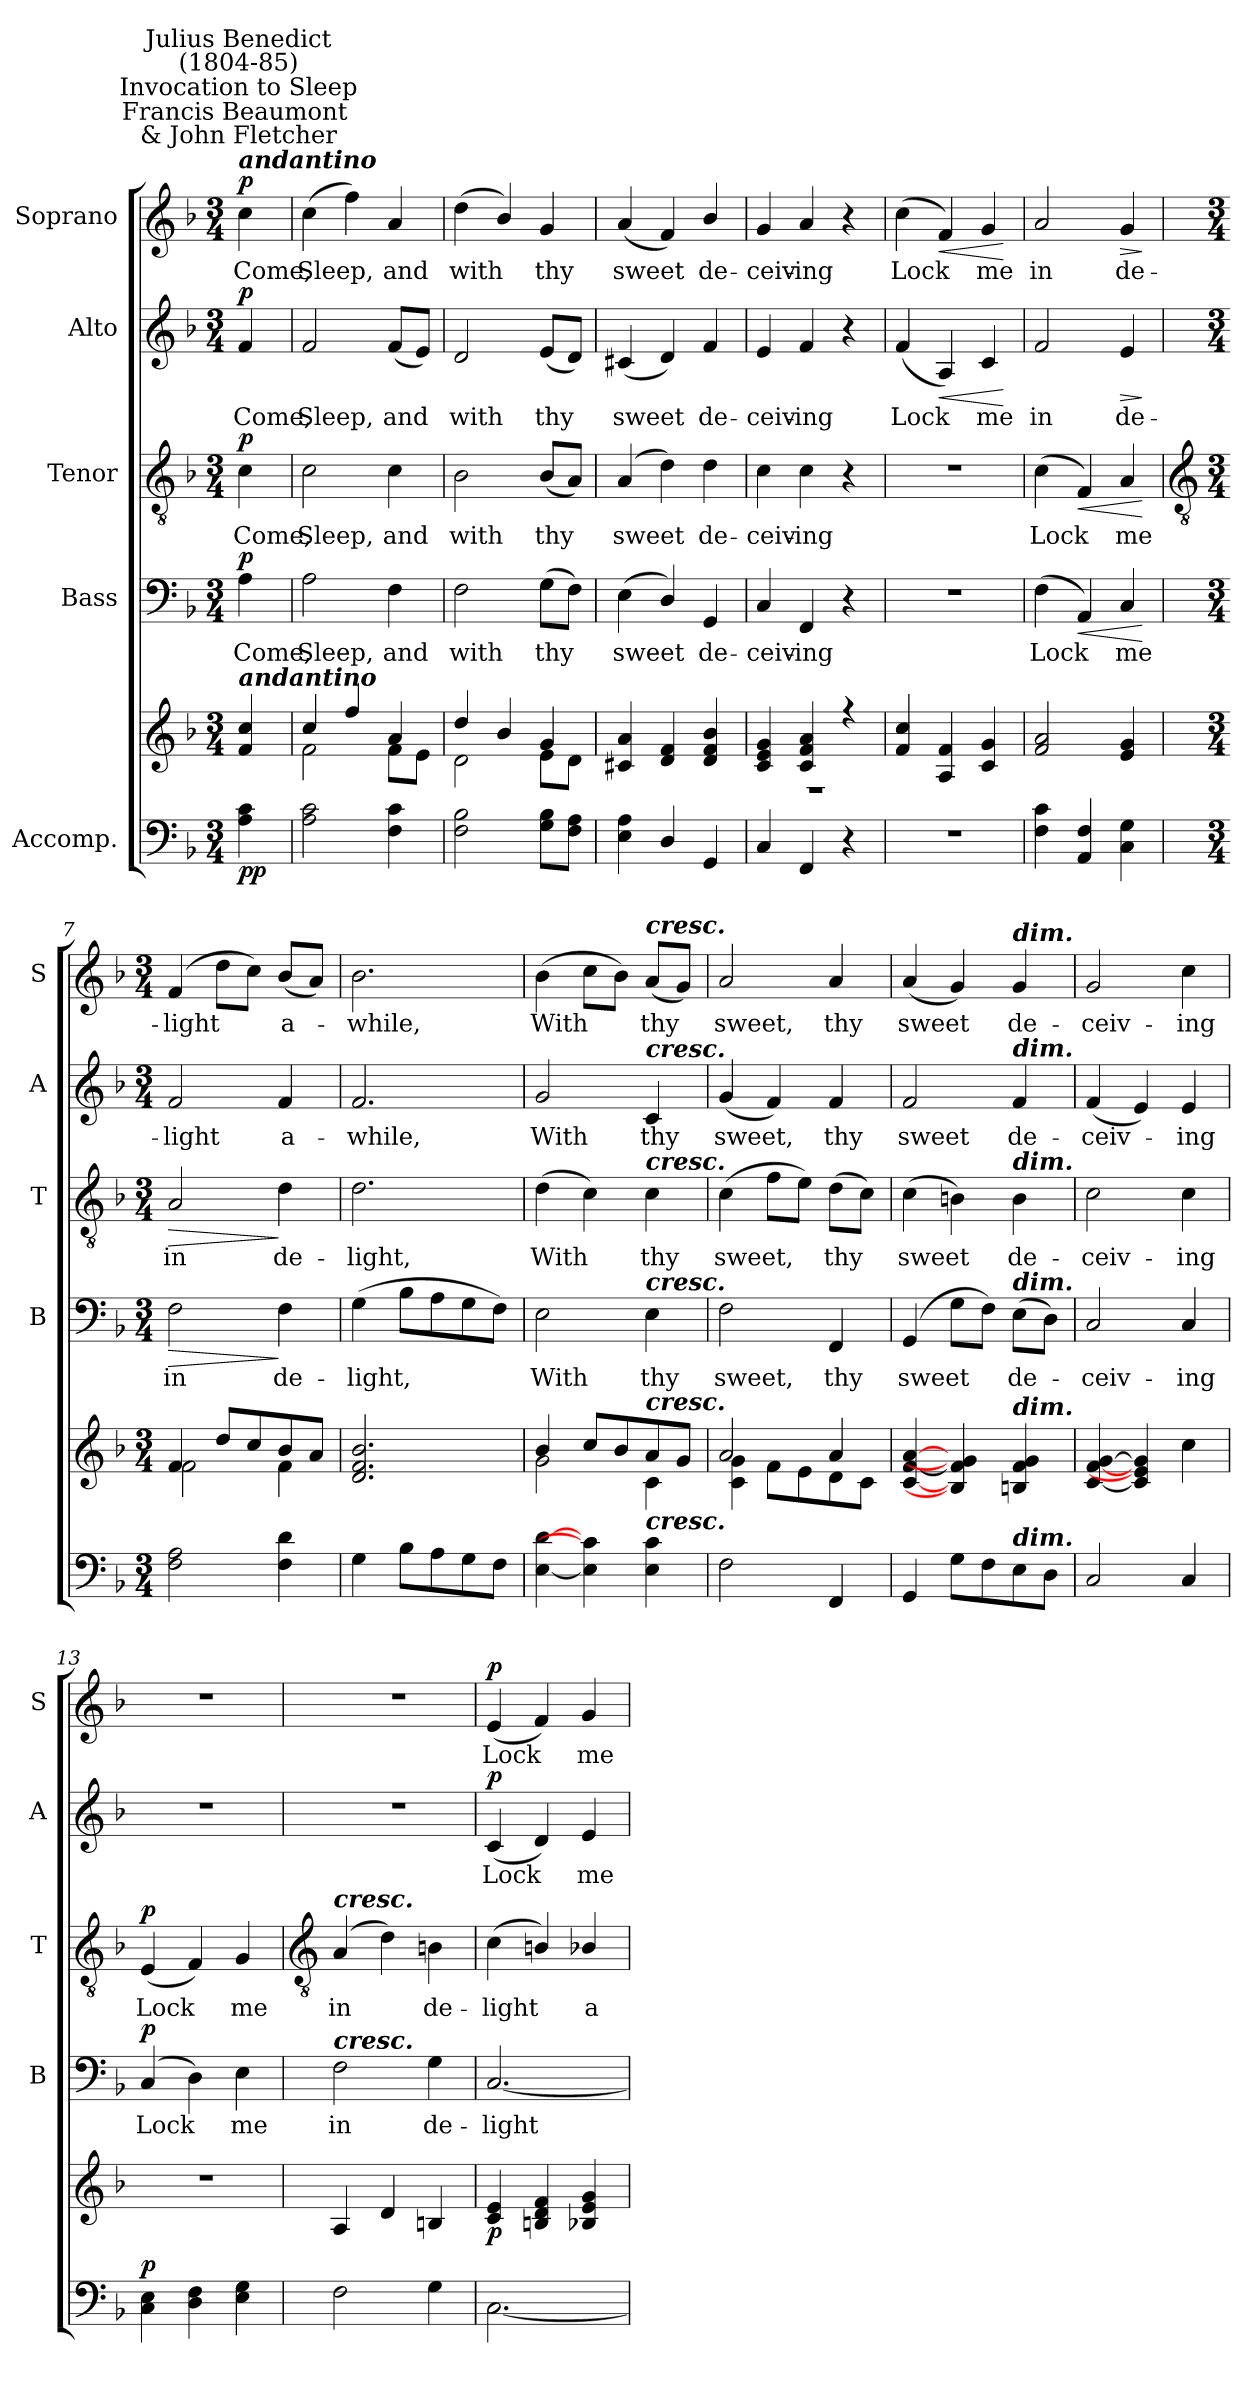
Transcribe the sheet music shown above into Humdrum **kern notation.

**kern	**kern	**dynam	**kern	**text	**dynam	**kern	**text	**dynam	**kern	**text	**dynam	**kern	**text	**dynam
*part5	*part5	*part5	*part4	*part4	*part4	*part3	*part3	*part3	*part2	*part2	*part2	*part1	*part1	*part1
*staff6	*staff5	*staff5/6	*staff4	*staff4	*staff4	*staff3	*staff3	*staff3	*staff2	*staff2	*staff2	*staff1	*staff1	*staff1
*I"Accomp.	*	*	*I"Bass	*	*	*I"Tenor	*	*	*I"Alto	*	*	*I"Soprano	*	*
*	*	*	*I'B	*	*	*I'T	*	*	*I'A	*	*	*I'S	*	*
*clefF4	*clefG2	*	*clefF4	*	*	*clefGv2	*	*	*clefG2	*	*	*clefG2	*	*
*k[b-]	*k[b-]	*	*k[b-]	*	*	*k[b-]	*	*	*k[b-]	*	*	*k[b-]	*	*
*F:	*F:	*	*F:	*	*	*F:	*	*	*F:	*	*	*F:	*	*
*M3/4	*M3/4	*	*M3/4	*	*	*M3/4	*	*	*M3/4	*	*	*M3/4	*	*
*MM108	*MM108	*	*MM108	*	*	*MM108	*	*	*MM108	*	*	*MM108	*	*
=	=	=	=	=	=	=	=	=	=	=	=	=	=	=
*	*^	*	*	*	*	*	*	*	*	*	*	*	*	*
!	!	!	!	!	!	!	!	!	!	!	!	!	!LO:TX:a:Bi:t=andantino	!	!
!	!	!	!	!	!	!	!	!	!	!	!	!	!LO:TX:a:cj:t=Francis Beaumont \n& John Fletcher	!	!
!	!	!	!	!	!	!	!	!	!	!	!	!	!LO:TX:a:cj:t=Invocation to Sleep	!	!
!	!	!	!	!	!	!	!	!	!	!	!	!	!LO:TX:a:cj:t=Julius Benedict\n(1804-85)	!	!
!	!LO:TX:a:Bi:t=andantino	!	!	!	!	!	!	!	!	!	!	!	!	!	!
!	!	!	!LO:DY:b=2	!	!LO:LY:b	!	!	!LO:LY:b	!	!	!LO:LY:b	!	!	!LO:LY:b	!
!	!	!	!LO:DY:n=1:b	!	!	!LO:DY:b	!	!	!LO:DY:b	!	!	!LO:DY:b	!	!	!LO:DY:b
4A 4c	4f 4cc	4ryy	p p	4A	Come,	p	4c	Come,	p	4f	Come,	p	4cc	Come,	p
=1	=1	=1	=1	=1	=1	=1	=1	=1	=1	=1	=1	=1	=1	=1	=1
!	!	!	!	!	!LO:LY:b	!	!	!LO:LY:b	!	!	!LO:LY:b	!	!	!LO:LY:b	!
2A 2c	4cc/	2f\	.	2A	Sleep,	.	2c	Sleep,	.	2f	Sleep,	.	(>4cc	Sleep,	.
.	4ff/	.	.	.	.	.	.	.	.	.	.	.	4ff)	.	.
!	!	!	!	!	!LO:LY:b	!	!	!LO:LY:b	!	!	!LO:LY:b	!	!	!LO:LY:b	!
4F 4c	4a	8f\L	.	4F	and	.	4c	and	.	(<8fL	and	.	4a	and	.
.	.	8e\J	.	.	.	.	.	.	.	8eJ)	.	.	.	.	.
=2	=2	=2	=2	=2	=2	=2	=2	=2	=2	=2	=2	=2	=2	=2	=2
!	!	!	!	!	!LO:LY:b	!	!	!LO:LY:b	!	!	!LO:LY:b	!	!	!LO:LY:b	!
2F 2B-	4dd/	2d\	.	2F	with	.	2B-	with	.	2d	with	.	(<4dd	with	.
.	4b-/	.	.	.	.	.	.	.	.	.	.	.	4b-/)	.	.
!	!	!	!	!	!LO:LY:b	!	!	!LO:LY:b	!	!	!LO:LY:b	!	!	!LO:LY:b	!
8G 8B-L	4g	8e\L	.	(>8GL	thy	.	(<8B-L	thy	.	(<8eL	thy	.	4g	thy	.
8F 8AJ	.	8d\J	.	8FJ)	.	.	8AJ)	.	.	8dJ)	.	.	.	.	.
=3	=3	=3	=3	=3	=3	=3	=3	=3	=3	=3	=3	=3	=3	=3	=3
!	!	!LO:N:vis=1	!	!	!LO:LY:b	!	!	!LO:LY:b	!	!	!LO:LY:b	!	!	!LO:LY:b	!
4E 4A	4c#X 4a	2.ryy	.	(<4E	sweet	.	(<4A	sweet	.	(<4c#X	sweet	.	(<4a	sweet	.
4D/	4d 4f	.	.	4D/)	.	.	4d)	.	.	4d)	.	.	4f)	.	.
!	!	!	!	!	!LO:LY:b	!	!	!LO:LY:b	!	!	!LO:LY:b	!	!	!LO:LY:b	!
4GG	4d/ 4f/ 4b-/	.	.	4GG	de-	.	4d	de-	.	4f	de-	.	4b-/	de-	.
=4	=4	=4	=4	=4	=4	=4	=4	=4	=4	=4	=4	=4	=4	=4	=4
!	!	!LO:N:vis=1	!	!	!LO:LY:b	!	!	!LO:LY:b	!	!	!LO:LY:b	!	!	!LO:LY:b	!
4C	4c 4e 4g	2.r	.	4C	-ceiv-	.	4c	-ceiv-	.	4e	-ceiv-	.	4g	-ceiv-	.
!	!	!	!	!	!LO:LY:b	!	!	!LO:LY:b	!	!	!LO:LY:b	!	!	!LO:LY:b	!
4FF	4c 4f 4a	.	.	4FF	-ing	.	4c	-ing	.	4f	-ing	.	4a	-ing	.
4r	4r	.	.	4r	.	.	4r	.	.	4r	.	.	4r	.	.
=5	=5	=5	=5	=5	=5	=5	=5	=5	=5	=5	=5	=5	=5	=5	=5
!LO:N:vis=1	!	!LO:N:vis=1	!	!LO:N:vis=1	!	!	!LO:N:vis=1	!	!	!	!LO:LY:b	!	!	!LO:LY:b	!
2.r	4f 4cc	2.ryy	.	2.r	.	.	2.r	.	.	(4f	Lock	.	(<4cc	Lock	.
!	!	!	!	!	!	!	!	!	!	!	!	!LO:HP:b	!	!	!LO:HP:b
.	4A 4f	.	.	.	.	.	.	.	.	4A)	.	<	4f)	.	<
!	!	!	!	!	!	!	!	!	!	!	!LO:LY:b	!	!	!LO:LY:b	!
.	4c 4g	.	.	.	.	.	.	.	.	4c	me	.	4g	me	.
*	*v	*v	*	*	*	*	*	*	*	*	*	*	*	*	*
.	.	.	.	.	.	.	.	.	.	.	[	.	.	[
=6	=6	=6	=6	=6	=6	=6	=6	=6	=6	=6	=6	=6	=6	=6
*	*^	*	*	*	*	*	*	*	*	*	*	*	*	*
!	!	!LO:N:vis=1	!	!	!LO:LY:b	!	!	!LO:LY:b	!	!	!LO:LY:b	!	!	!LO:LY:b	!
4F 4c	2f 2a	2.ryy	.	(4F	Lock	.	(<4c	Lock	.	2f	in	.	2a	in	.
!	!	!	!	!	!	!LO:HP:b	!	!	!LO:HP:b	!	!	!	!	!	!
4AA 4F	.	.	.	4AA)	.	<	4F)	.	<	.	.	.	.	.	.
!	!	!	!	!	!LO:LY:b	!	!	!LO:LY:b	!	!	!LO:LY:b	!LO:HP:b	!	!LO:LY:b	!LO:HP:b
4C 4G	4e 4g	.	.	4C	me	.	4A	me	.	4e	de-	>	4g	de-	>
*	*v	*v	*	*	*	*	*	*	*	*	*	*	*	*	*
.	.	.	.	.	[	.	.	[	.	.	]	.	.	]
!!LO:LB:g=z
=7	=7	=7	=7	=7	=7	=7	=7	=7	=7	=7	=7	=7	=7	=7
*	*	*	*	*	*	*clefGv2	*	*	*	*	*	*	*	*
*M3/4	*M3/4	*	*M3/4	*	*	*M3/4	*	*	*M3/4	*	*	*M3/4	*	*
*	*^	*	*	*	*	*	*	*	*	*	*	*	*	*
!	!	!	!	!	!LO:LY:b	!LO:HP:b	!	!LO:LY:b	!LO:HP:b	!	!LO:LY:b	!	!	!LO:LY:b	!
2F 2A	4f	2f\	.	2F	in	>	2A	in	>	2f	-light	.	(>4f	-light	.
.	8dd/L	.	.	.	.	.	.	.	.	.	.	.	8ddL	.	.
.	8cc/	.	.	.	.	.	.	.	.	.	.	.	8ccJ)	.	.
!	!	!	!	!	!LO:LY:b	!	!	!LO:LY:b	!	!	!LO:LY:b	!	!	!LO:LY:b	!
4F 4d	8b-/	4f\	.	4F	de-	]	4d	de-	]	4f	a-	.	(<8b-L	a-	.
.	8a/J	.	.	.	.	.	.	.	.	.	.	.	8aJ)	.	.
=8	=8	=8	=8	=8	=8	=8	=8	=8	=8	=8	=8	=8	=8	=8	=8
!	!	!LO:N:vis=1	!	!	!LO:LY:b	!	!	!LO:LY:b	!	!	!LO:LY:b	!	!	!LO:LY:b	!
4G	2.d 2.f 2.b-	2.ryy	.	(>4G	-light,	.	2.d	-light,	.	2.f	-while,	.	2.b-	while,	.
8B-L	.	.	.	8B-L	.	.	.	.	.	.	.	.	.	.	.
8A	.	.	.	8A	.	.	.	.	.	.	.	.	.	.	.
8G	.	.	.	8G	.	.	.	.	.	.	.	.	.	.	.
8FJ	.	.	.	8FJ)	.	.	.	.	.	.	.	.	.	.	.
=9	=9	=9	=9	=9	=9	=9	=9	=9	=9	=9	=9	=9	=9	=9	=9
!	!	!	!	!	!LO:LY:b	!	!	!LO:LY:b	!	!	!LO:LY:b	!	!	!LO:LY:b	!
[4E [4d	4b-/	2g\	.	2E	With	.	(>4d	With	.	2g	With	.	(>4b-	With	.
4E] 4c]	8ccL	.	.	.	.	.	4c)	.	.	.	.	.	8ccL	.	.
.	8b-	.	.	.	.	.	.	.	.	.	.	.	8b-J)	.	.
!	!	!	!	!	!	!	!	!	!	!	!	!	!LO:TX:a:Bi:t=cresc.	!	!
!	!	!	!	!	!	!	!	!	!	!LO:TX:a:Bi:t=cresc.	!	!	!	!	!
!	!	!	!	!	!	!	!LO:TX:a:Bi:t=cresc.	!	!	!	!	!	!	!	!
!	!	!	!	!LO:TX:a:Bi:t=cresc.	!	!	!	!	!	!	!	!	!	!	!
!	!LO:TX:a:Bi:t=cresc.	!	!	!	!	!	!	!	!	!	!	!	!	!	!
!LO:TX:a:Bi:t=cresc.	!	!	!	!	!	!	!	!	!	!	!	!	!	!	!
!	!	!	!	!	!LO:LY:b	!	!	!LO:LY:b	!	!	!LO:LY:b	!	!	!LO:LY:b	!
4E 4c	8a	4c\	.	4E	thy	.	4c	thy	.	4c	thy	.	(<8aL	thy	.
.	8gJ	.	.	.	.	.	.	.	.	.	.	.	8gJ)	.	.
=10	=10	=10	=10	=10	=10	=10	=10	=10	=10	=10	=10	=10	=10	=10	=10
!	!	!	!	!	!LO:LY:b	!	!	!LO:LY:b	!	!	!LO:LY:b	!	!	!LO:LY:b	!
2F	2a	4c\ 4g\	.	2F	sweet,	.	(>4c	sweet,	.	(<4g	sweet,	.	2a	sweet,	.
.	.	8f\L	.	.	.	.	8fL	.	.	4f)	.	.	.	.	.
.	.	8e\	.	.	.	.	8eJ)	.	.	.	.	.	.	.	.
!	!	!	!	!	!LO:LY:b	!	!	!LO:LY:b	!	!	!LO:LY:b	!	!	!LO:LY:b	!
4FF	4a	8d\	.	4FF	thy	.	(>8dL	thy	.	4f	thy	.	4a	thy	.
.	.	8c\J	.	.	.	.	8cJ)	.	.	.	.	.	.	.	.
=11	=11	=11	=11	=11	=11	=11	=11	=11	=11	=11	=11	=11	=11	=11	=11
!	!	!	!	!	!LO:LY:b	!	!	!LO:LY:b	!	!	!LO:LY:b	!	!	!LO:LY:b	!
*	*v	*v	*	*	*	*	*	*	*	*	*	*	*	*	*
4GG	[4c [4f [4a	.	(>4GG	sweet	.	(>4c	sweet	.	2f	sweet	.	(<4a	sweet	.
8GL	4B] 4f] 4g]	.	8GL	.	.	4Bn)	.	.	.	.	.	4g)	.	.
8F	.	.	8FJ)	.	.	.	.	.	.	.	.	.	.	.
!	!	!	!	!	!	!	!	!	!	!	!	!LO:TX:a:Bi:t=dim.	!	!
!	!	!	!	!	!	!	!	!	!LO:TX:a:Bi:t=dim.	!	!	!	!	!
!	!	!	!	!	!	!LO:TX:a:Bi:t=dim.	!	!	!	!	!	!	!	!
!	!	!	!LO:TX:a:Bi:t=dim.	!	!	!	!	!	!	!	!	!	!	!
!	!LO:TX:a:Bi:t=dim.	!	!	!	!	!	!	!	!	!	!	!	!	!
!LO:TX:a:Bi:t=dim.	!	!	!	!	!	!	!	!	!	!	!	!	!	!
!	!	!	!	!LO:LY:b	!	!	!LO:LY:b	!	!	!LO:LY:b	!	!	!LO:LY:b	!
8E	4B 4f 4g	.	(>8EL	de-	.	4B	de-	.	4f	de-	.	4g	de-	.
8DJ	.	.	8DJ)	.	.	.	.	.	.	.	.	.	.	.
=12	=12	=12	=12	=12	=12	=12	=12	=12	=12	=12	=12	=12	=12	=12
!	!	!	!	!LO:LY:b	!	!	!LO:LY:b	!	!	!LO:LY:b	!	!	!LO:LY:b	!
2C	[4c [4f [4g	.	2C	ceiv-	.	2c	-ceiv-	.	(<4f	-ceiv-	.	2g	-ceiv-	.
.	4c] 4e] 4g]	.	.	.	.	.	.	.	4e)	.	.	.	.	.
!	!	!	!	!LO:LY:b	!	!	!LO:LY:b	!	!	!LO:LY:b	!	!	!LO:LY:b	!
4C	4cc	.	4C	-ing	.	4c	-ing	.	4e	ing	.	4cc	-ing	.
=13	=13	=13	=13	=13	=13	=13	=13	=13	=13	=13	=13	=13	=13	=13
!	!LO:N:vis=1	!LO:DY:a=2	!	!LO:LY:b	!LO:DY:b	!	!LO:LY:b	!LO:DY:b	!LO:N:vis=1	!	!	!LO:N:vis=1	!	!
4C 4E	2.r	p	(<4C	Lock	p	(<4E	Lock	p	2.r	.	.	2.r	.	.
4D 4F	.	.	4D)	.	.	4F)	.	.	.	.	.	.	.	.
!	!	!	!	!LO:LY:b	!	!	!LO:LY:b	!	!	!	!	!	!	!
4E 4G	.	.	4E	me	.	4G	me	.	.	.	.	.	.	.
!!LO:LB:g=z
=14	=14	=14	=14	=14	=14	=14	=14	=14	=14	=14	=14	=14	=14	=14
*	*	*	*	*	*	*clefGv2	*	*	*	*	*	*	*	*
*	*^	*	*	*	*	*	*	*	*	*	*	*	*	*
!	!	!	!	!	!	!	!LO:TX:a:Bi:t=cresc.	!	!	!	!	!	!	!	!
!	!	!	!	!LO:TX:a:Bi:t=cresc.	!	!	!	!	!	!	!	!	!	!	!
!LO:TX:a:Bi:t=cresc.	!	!	!	!	!	!	!	!	!	!	!	!	!	!	!
!LO:N:vis=1	!	!LO:N:vis=1	!	!	!LO:LY:b	!	!	!LO:LY:b	!	!LO:N:vis=1	!	!	!LO:N:vis=1	!	!
*^	*	*	*	*	*	*	*	*	*	*	*	*	*	*	*
2.ryy	2F	4A/	2.ryy	.	2F	in	.	(4A	in	.	2.r	.	.	2.r	.	.
.	.	4d/	.	.	.	.	.	4d)	.	.	.	.	.	.	.	.
!	!	!	!	!	!	!LO:LY:b	!	!	!LO:LY:b	!	!	!	!	!	!	!
.	4G	4Bn/	.	.	4G	de-	.	4Bn	de-	.	.	.	.	.	.	.
=15	=15	=15	=15	=15	=15	=15	=15	=15	=15	=15	=15	=15	=15	=15	=15	=15
!LO:N:vis=1	!	!	!LO:N:vis=1	!LO:DY:b	!	!LO:LY:b	!	!	!LO:LY:b	!	!	!LO:LY:b	!LO:DY:b	!	!LO:LY:b	!LO:DY:b
2.ryy	[2.C	4c/ 4e/	2.ryy	p	[2.C	-light	.	(<4c	-light	.	(<4c	Lock	p	(<4e	Lock	p
.	.	4Bn/ 4d/ 4f/	.	.	.	.	.	4Bn/)	.	.	4d)	.	.	4f)	.	.
!	!	!	!	!	!	!	!	!	!LO:LY:b	!	!	!LO:LY:b	!	!	!LO:LY:b	!
.	.	4B-X/ 4e/ 4g/	.	.	.	.	.	4B-X/	a-	.	4e	me	.	4g	me	.
*v	*v	*	*	*	*	*	*	*	*	*	*	*	*	*	*	*
*	*v	*v	*	*	*	*	*	*	*	*	*	*	*	*	*
=	=	=	=	=	=	=	=	=	=	=	=	=	=	=
*-	*-	*-	*-	*-	*-	*-	*-	*-	*-	*-	*-	*-	*-	*-
